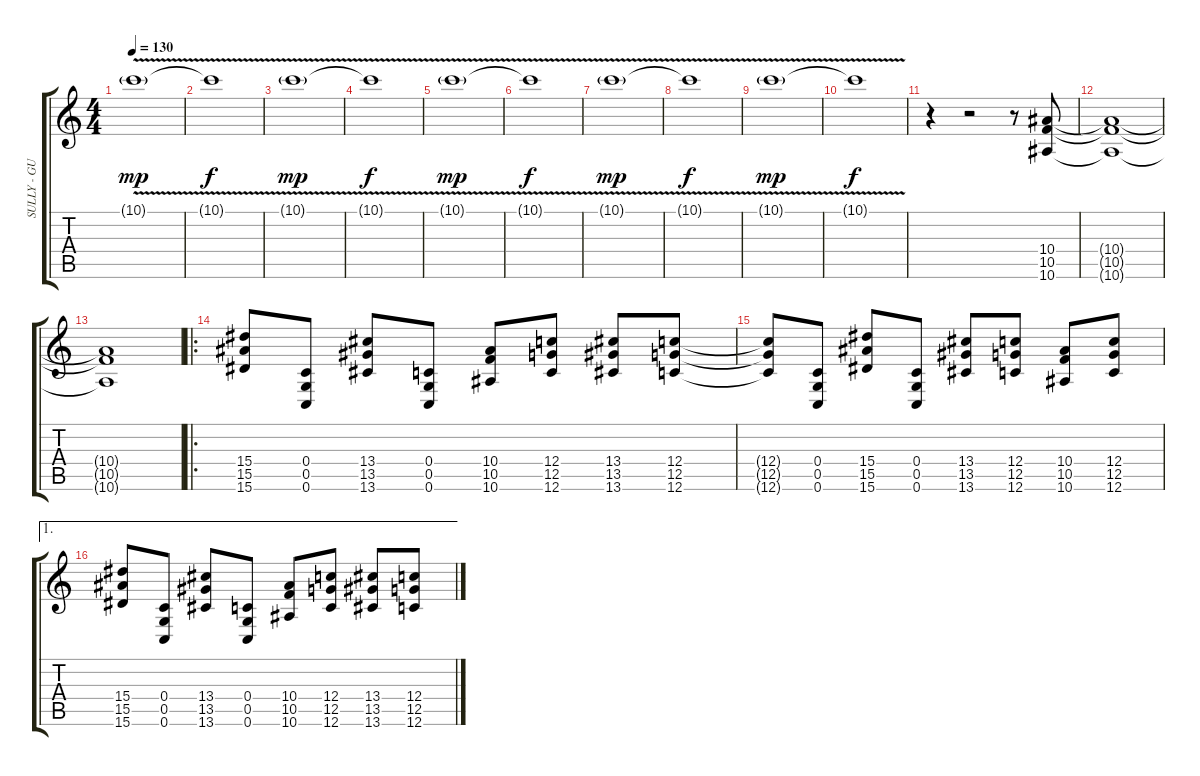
\track ("SULLY - GUITAR" "SULLY - GU") {instrument overdrivenguitar}
\staff {score tabs}
\tuning (D4 A3 F3 C3 G2 C2) {hide}
\ts (4 4)
\tempo 130
\clef g2
\ks c
10.1{v g}.1{dy mp} |
10.1{t}.1{dy f} |
10.1{v g}.1{dy mp} |
10.1{t}.1{dy f} |
10.1{v g}.1{dy mp} |
10.1{t}.1{dy f} |
10.1{v g}.1{dy mp} |
10.1{t}.1{dy f} |
10.1{v g}.1{dy mp} |
10.1{t}.1{dy f} |
r.4 r.2 r.8 (10.4 10.5 10.6).8 |
(10.4{t} 10.5{t} 10.6{t}).1 |
(10.4{t} 10.5{t} 10.6{t}).1 |
\ro
(15.4 15.5 15.6).8 (0.4 0.5 0.6).8 (13.4 13.5 13.6).8 (0.4 0.5 0.6).8 (10.4 10.5 10.6).8 (12.4 12.5 12.6).8 (13.4 13.5 13.6).8 (12.4 12.5 12.6).8 |
(12.4{t} 12.5{t} 12.6{t}).8 (0.4 0.5 0.6).8 (15.4 15.5 15.6).8 (0.4 0.5 0.6).8 (13.4 13.5 13.6).8 (12.4 12.5 12.6).8 (10.4 10.5 10.6).8 (12.4 12.5 12.6).8 |
\ae 1
(15.4 15.5 15.6).8 (0.4 0.5 0.6).8 (13.4 13.5 13.6).8 (0.4 0.5 0.6).8 (10.4 10.5 10.6).8 (12.4 12.5 12.6).8 (13.4 13.5 13.6).8 (12.4 12.5 12.6).8
